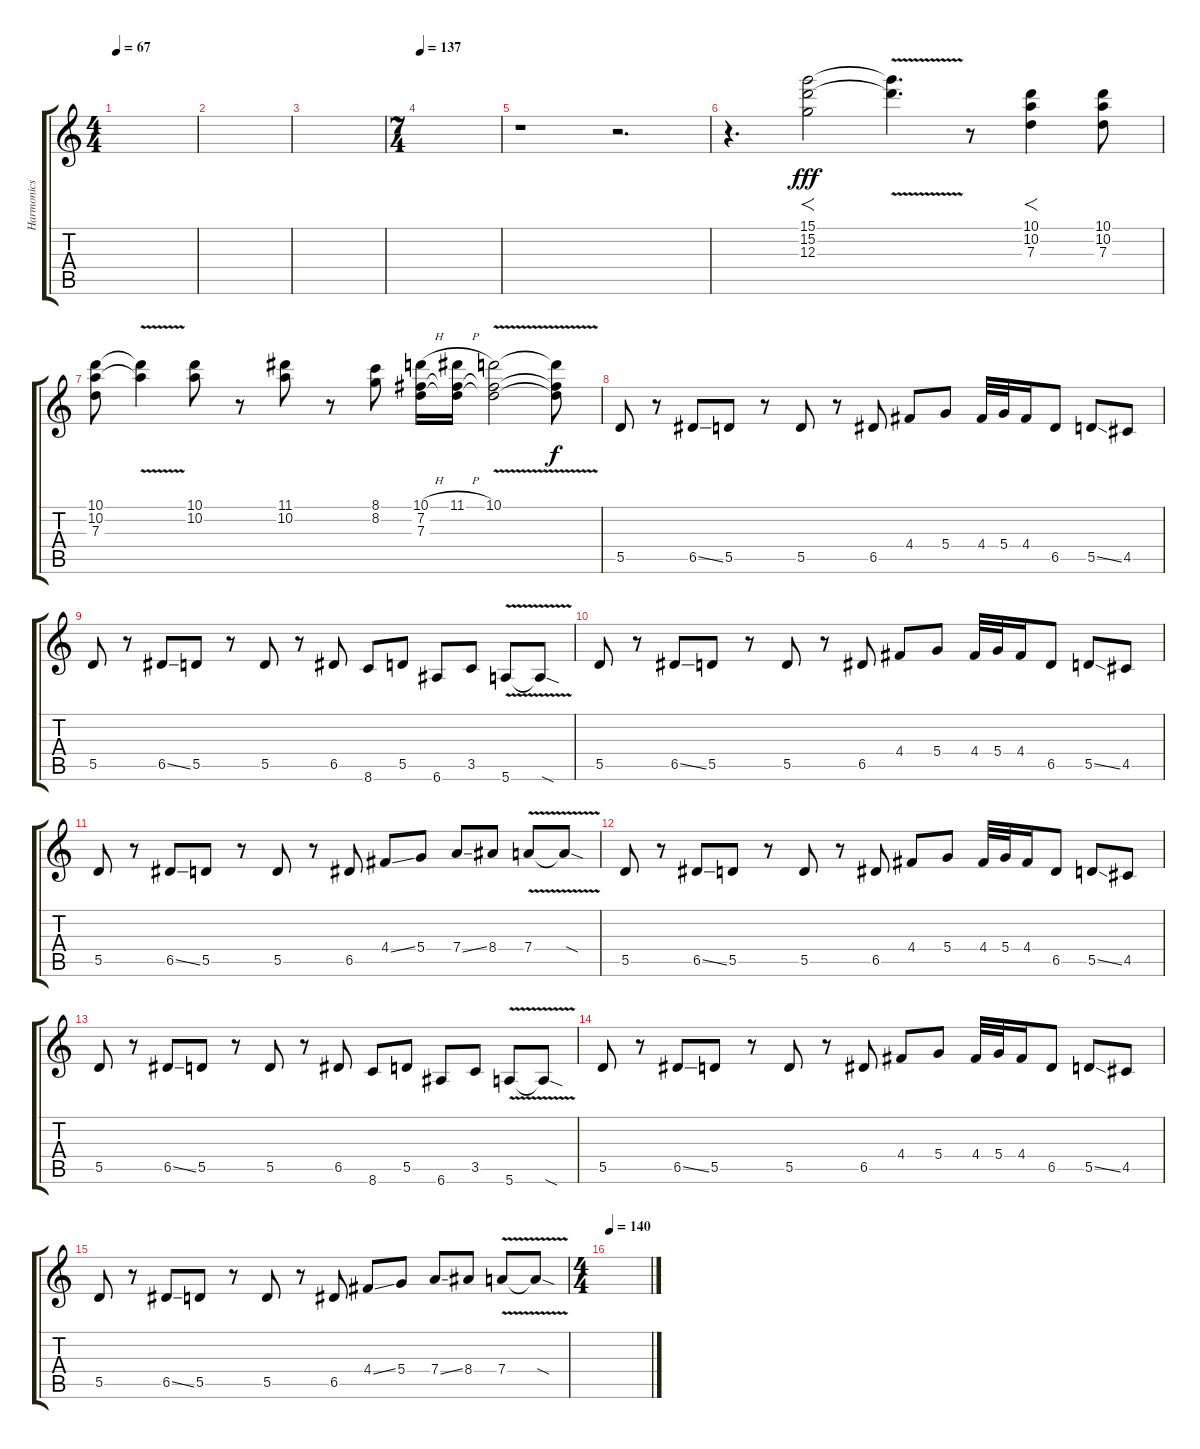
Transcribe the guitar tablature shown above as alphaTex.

\track ("Harmonics" "Harmonics") {instrument distortionguitar}
\staff {score tabs}
\tuning (E4 B3 G3 D3 A2 E2) {hide}
\ts (4 4)
\tempo 67
\clef g2
\ks c
|
|
|
\ts (7 4)
\tempo 137
|
r.1 r.2{d} |
r.4{d} (15.1 15.2 12.3).2{f dy fff volume 8 instrument electricguitarclean} (15.1{v t} 15.2{v t}).4{d} r.8 (10.1 10.2 7.3).4{f} (10.1 10.2 7.3).8 |
(10.1 10.2 7.3).8 (10.1{v t} 10.2{v t}).4 (10.1 10.2).8 r.8 (11.1 10.2).8 r.8 (8.1 8.2).8 (10.1{h} 7.2 7.3).16 (11.1{h} 7.2{t} 7.3{t}).16 (10.1{v} 7.2{t} 7.3{t}).2 (10.1{t} 7.2{t} 7.3{t}).8{dy f} |
5.5.8{volume 10 instrument distortionguitar} r.8 6.5{ss}.8 5.5.8 r.8 5.5.8 r.8 6.5.8 4.4.8 5.4.8 4.4.32 5.4.32 4.4.16 6.5.8 5.5{ss}.8 4.5.8 |
5.5.8{instrument distortionguitar} r.8 6.5{ss}.8 5.5.8 r.8 5.5.8 r.8 6.5.8 8.6.8 5.5.8 6.6.8 3.5.8 5.6{v}.8 5.6{sod t}.8 |
5.5.8{instrument distortionguitar} r.8 6.5{ss}.8 5.5.8 r.8 5.5.8 r.8 6.5.8 4.4.8 5.4.8 4.4.32 5.4.32 4.4.16 6.5.8 5.5{ss}.8 4.5.8 |
5.5.8{instrument distortionguitar} r.8 6.5{ss}.8 5.5.8 r.8 5.5.8 r.8 6.5.8 4.4{ss}.8 5.4.8 7.4{ss}.8 8.4.8 7.4{v}.8 7.4{sod t}.8 |
5.5.8{instrument distortionguitar} r.8 6.5{ss}.8 5.5.8 r.8 5.5.8 r.8 6.5.8 4.4.8 5.4.8 4.4.32 5.4.32 4.4.16 6.5.8 5.5{ss}.8 4.5.8 |
5.5.8{instrument distortionguitar} r.8 6.5{ss}.8 5.5.8 r.8 5.5.8 r.8 6.5.8 8.6.8 5.5.8 6.6.8 3.5.8 5.6{v}.8 5.6{sod t}.8 |
5.5.8{instrument distortionguitar} r.8 6.5{ss}.8 5.5.8 r.8 5.5.8 r.8 6.5.8 4.4.8 5.4.8 4.4.32 5.4.32 4.4.16 6.5.8 5.5{ss}.8 4.5.8 |
5.5.8{instrument distortionguitar} r.8 6.5{ss}.8 5.5.8 r.8 5.5.8 r.8 6.5.8 4.4{ss}.8 5.4.8 7.4{ss}.8 8.4.8 7.4{v}.8 7.4{sod t}.8 |
\ts (4 4)
\tempo 140
